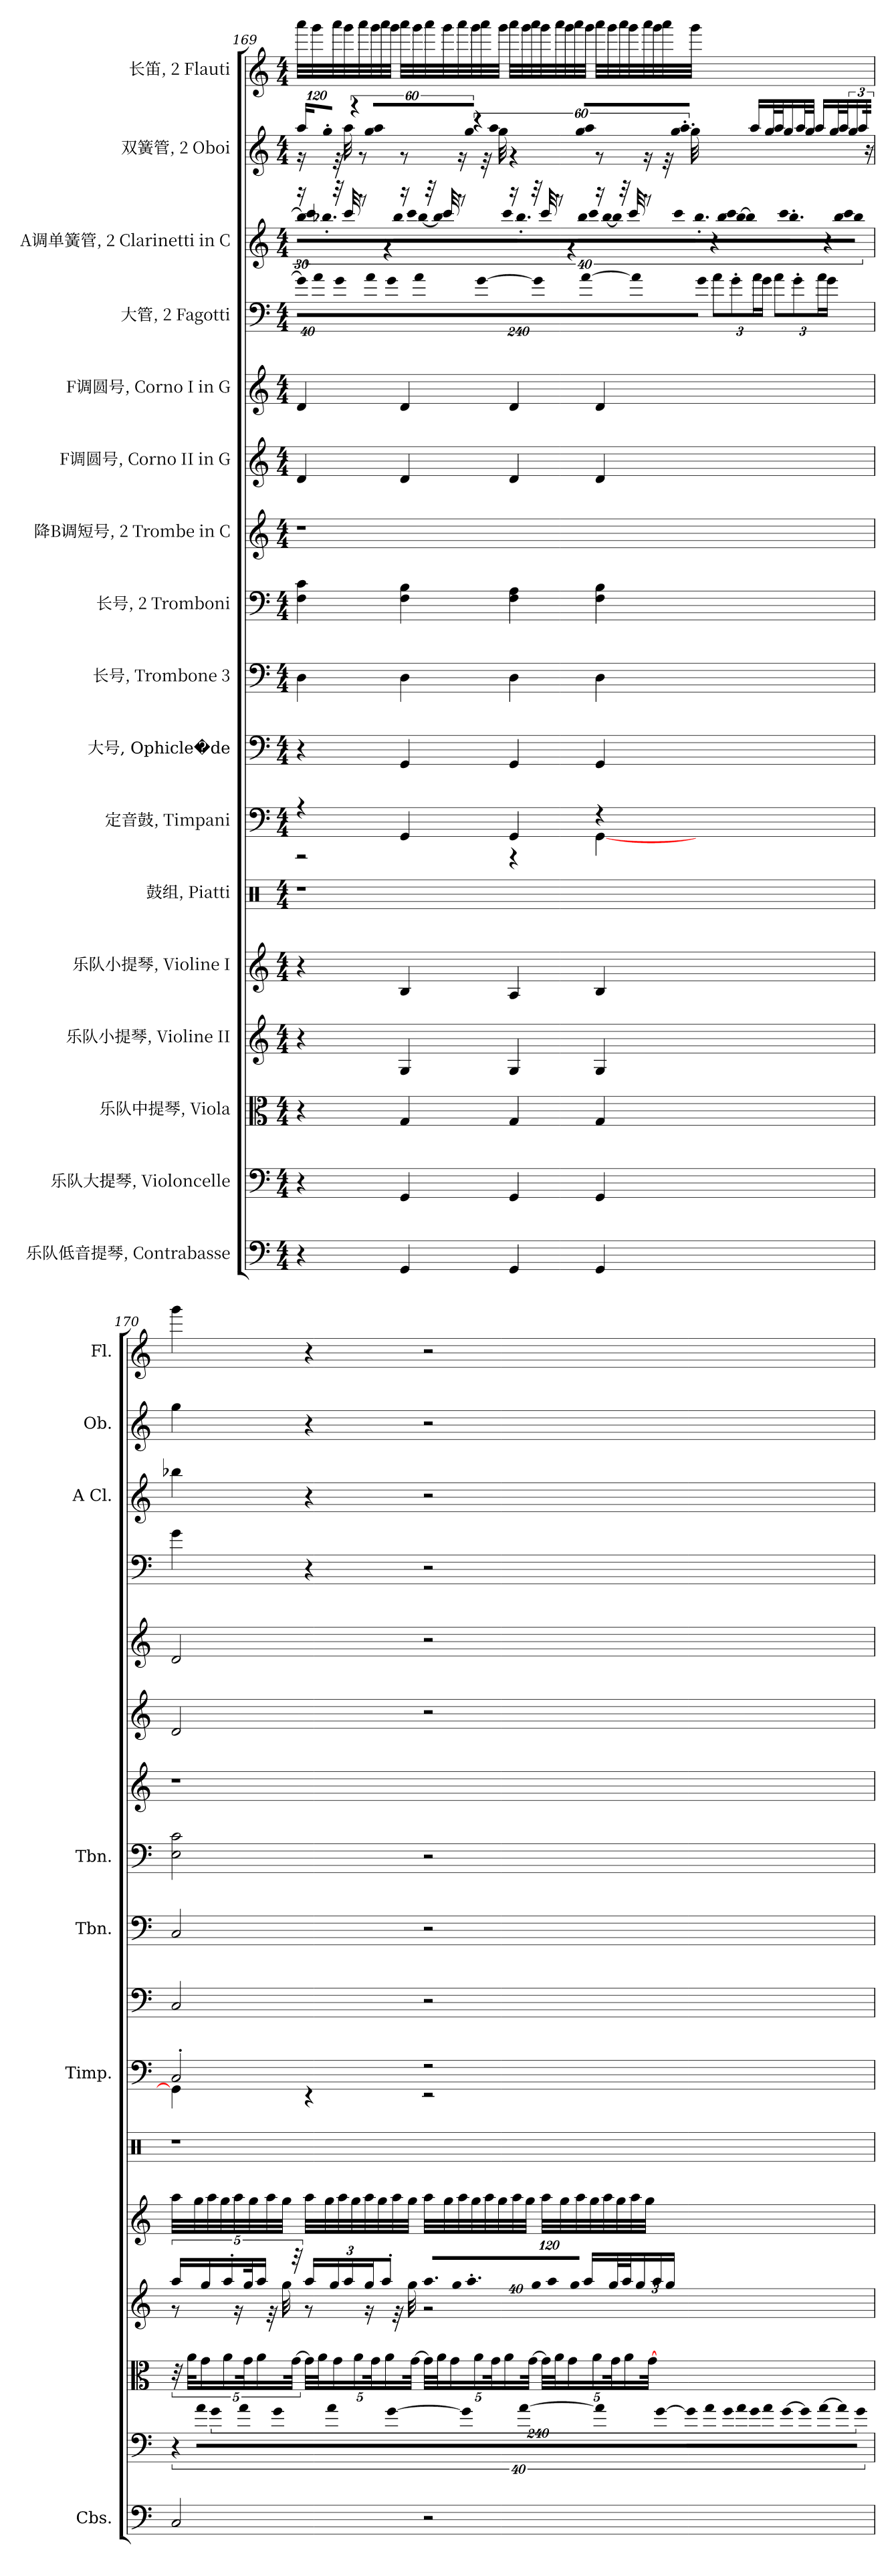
**kern	**kern	**kern	**kern	**kern	**kern	**kern	**kern	**kern	**kern	**kern	**kern	**kern	**kern	**kern	**kern	**kern
*part17	*part16	*part15	*part14	*part13	*part12	*part11	*part10	*part9	*part8	*part7	*part6	*part5	*part4	*part3	*part2	*part1
*staff17	*staff16	*staff15	*staff14	*staff13	*staff12	*staff11	*staff10	*staff9	*staff8	*staff7	*staff6	*staff5	*staff4	*staff3	*staff2	*staff1
*I"乐队低音提琴, Contrabasse	*I"乐队大提琴, Violoncelle	*I"乐队中提琴, Viola	*I"乐队小提琴, Violine II	*I"乐队小提琴, Violine I	*I"鼓组, Piatti	*I"定音鼓, Timpani	*I"大号, Ophicle�de	*I"长号, Trombone 3	*I"长号, 2 Tromboni	*I"降B调短号, 2 Trombe in C	*I"F调圆号, Corno II in G	*I"F调圆号, Corno I in G	*I"大管, 2 Fagotti	*I"A调单簧管, 2 Clarinetti in C	*I"双簧管, 2 Oboi	*I"长笛, 2 Flauti
*I'Cbs.	*	*	*	*	*	*I'Timp.	*	*I'Tbn.	*I'Tbn.	*	*	*	*	*I'A Cl.	*I'Ob.	*I'Fl.
!!LO:PB:g=z
*clefF4	*clefF4	*clefC3	*clefG2	*clefG2	*clefX	*clefF4	*clefF4	*clefF4	*clefF4	*clefG2	*clefG2	*clefG2	*clefF4	*clefG2	*clefG2	*clefG2
*ITrd7c12	*	*	*	*	*	*	*	*	*	*ITrd1c2	*ITrd4c7	*ITrd4c7	*	*ITrd2c3	*	*
*k[]	*k[]	*k[]	*k[]	*k[]	*k[]	*k[]	*k[]	*k[]	*k[]	*k[b-e-]	*k[b-]	*k[b-]	*k[]	*k[f#c#g#]	*k[]	*k[]
*M4/4	*M4/4	*M4/4	*M4/4	*M4/4	*M4/4	*M4/4	*M4/4	*M4/4	*M4/4	*M4/4	*M4/4	*M4/4	*M4/4	*M4/4	*M4/4	*M4/4
*MM167	*MM167	*MM167	*MM167	*MM167	*MM167	*MM167	*MM167	*MM167	*MM167	*MM167	*MM167	*MM167	*MM167	*MM167	*MM167	*MM167
=169	=169	=169	=169	=169	=169	=169	=169	=169	=169	=169	=169	=169	=169	=169	=169	=169
*	*	*	*	*	*	*^	*	*	*	*	*	*	*	*	*	*
*	*	*	*	*	*	*	*	*	*	*	*	*	*	*Xbrackettup	*	*	*
*	*	*	*	*	*	*	*	*	*	*	*	*	*	*	*^	*	*
!	!	!	!	!	!	!	!	!	!	!	!	!	!	!LO:N:vis=32	!	!LO:N:vis=256%9	!LO:N:vis=16	!
*	*	*	*	*	*	*	*	*	*	*	*	*	*	*	*	*	*^	*
4r	4r	4r	4r	4r	1r	4r	2r	4r	4D\	4F\ 4c\	1r	4G/	4G/	640%23g\LLL]	16r	960%17gg\KLLL]	1920%107aa/LL	16r	32aaa\LLL
!	!	!	!	!	!	!	!	!	!	!	!	!	!	!	!	!LO:N:vis=32	!	!	!
.	.	.	.	.	.	.	.	.	.	.	.	.	.	.	.	640%23aa\	.	.	.
.	.	.	.	.	.	.	.	.	.	.	.	.	.	.	.	.	.	.	32ggg\
!	!	!	!	!	!	!	!	!	!	!	!	!	!	!LO:N:vis=32	!	!	!	!	!
.	.	.	.	.	.	.	.	.	.	.	.	.	.	640%23a\J	.	.	.	.	.
!	!	!	!	!	!	!	!	!	!	!	!	!	!	!	!	!LO:N:vis=32.	!	!	!
.	.	.	.	.	.	.	.	.	.	.	.	.	.	.	.	1920%103ggn'\JJJ	.	.	.
!	!	!	!	!	!	!	!	!	!	!	!	!	!	!	!	!	!LO:N:vis=16	!	!
.	.	.	.	.	.	.	.	.	.	.	.	.	.	.	.	.	1920%107gg'/JJ	.	.
.	.	.	.	.	.	.	.	.	.	.	.	.	.	.	32r	.	.	32r	32aaa\
!	!	!	!	!	!	!	!	!	!	!	!	!	!	!LO:N:vis=16	!	!	!	!	!
.	.	.	.	.	.	.	.	.	.	.	.	.	.	1920%137g\	.	.	.	.	.
.	.	.	.	.	.	.	.	.	.	.	.	.	.	.	32aa/	.	.	32aa\	32ggg\
!	!	!	!	!	!	!	!	!	!	!	!	!	!	!	!	!LO:N:vis=32	!	!	!
.	.	.	.	.	.	.	.	.	.	.	.	.	.	.	.	640%23r	.	.	.
!	!	!	!	!	!	!	!	!	!	!	!	!	!	!	!	!	!LO:N:vis=32	!	!
.	.	.	.	.	.	.	.	.	.	.	.	.	.	.	.	.	1920%53r	.	.
.	.	.	.	.	.	.	.	.	.	.	.	.	.	.	8r	.	.	8r	32aaa\
!	!	!	!	!	!	!	!	!	!	!	!	!	!	!	!	!	!LO:N:vis=32	!	!
.	.	.	.	.	.	.	.	.	.	.	.	.	.	.	.	.	1920%53gg/KLL	.	.
!	!	!	!	!	!	!	!	!	!	!	!	!	!	!LO:N:vis=16	!	!LO:N:vis=32	!	!	!
.	.	.	.	.	.	.	.	.	.	.	.	.	.	1920%137a\	.	640%23gg\LLL	.	.	.
.	.	.	.	.	.	.	.	.	.	.	.	.	.	.	.	.	.	.	32ggg\
!	!	!	!	!	!	!	!	!	!	!	!	!	!	!	!	!	!LO:N:vis=16	!	!
.	.	.	.	.	.	.	.	.	.	.	.	.	.	.	.	.	1920%107aa/	.	.
!	!	!	!	!	!	!	!	!	!	!	!	!	!	!	!	!LO:N:vis=32	!	!	!
.	.	.	.	.	.	.	.	.	.	.	.	.	.	.	.	640%23aa\	.	.	.
.	.	.	.	.	.	.	.	.	.	.	.	.	.	.	.	.	.	.	32aaa\
!	!	!	!	!	!	!	!	!	!	!	!	!	!	!LO:N:vis=16	!	!	!	!	!
.	.	.	.	.	.	.	.	.	.	.	.	.	.	1920%137g\	.	.	.	.	.
!	!	!	!	!	!	!	!	!	!	!	!	!	!	!	!	!LO:N:vis=32	!	!	!
.	.	.	.	.	.	.	.	.	.	.	.	.	.	.	.	[640%23gg\	.	.	.
.	.	.	.	.	.	.	.	.	.	.	.	.	.	.	.	.	.	.	32ggg\JJJ
!	!	!	!	!	!	!	!	!	!	!	!	!	!	!	!	!	!LO:N:vis=32	!	!
.	.	.	.	.	.	.	.	.	.	.	.	.	.	.	.	.	1920%53gg/JJk	.	.
!	!	!	!	!	!	!	!	!	!	!	!	!	!	!	!	!	!LO:N:vis=32	!	!
4GGG/	4GG/	4G/	4G/	4B/	.	4GG/	.	4GG/	4D\	4F\ 4B\	.	4G/	4G/	.	16r	.	1920%53r	8r	32aaa\LLL
!	!	!	!	!	!	!	!	!	!	!	!	!	!	!	!	!LO:N:vis=256%9	!	!	!
.	.	.	.	.	.	.	.	.	.	.	.	.	.	.	.	960%17gg\K]	.	.	.
!	!	!	!	!	!	!	!	!	!	!	!	!	!	!	!	!LO:N:vis=32	!	!	!
.	.	.	.	.	.	.	.	.	.	.	.	.	.	.	.	640%23aa\	.	.	.
!	!	!	!	!	!	!	!	!	!	!	!	!	!	!	!	!	!LO:N:vis=32	!	!
.	.	.	.	.	.	.	.	.	.	.	.	.	.	.	.	.	1920%53aa/	.	.
.	.	.	.	.	.	.	.	.	.	.	.	.	.	.	.	.	.	.	32ggg\
!	!	!	!	!	!	!	!	!	!	!	!	!	!	!LO:N:vis=32	!	!	!	!	!
.	.	.	.	.	.	.	.	.	.	.	.	.	.	640%23a\L	.	.	.	.	.
!	!	!	!	!	!	!	!	!	!	!	!	!	!	!	!	!LO:N:vis=32.	!	!	!
.	.	.	.	.	.	.	.	.	.	.	.	.	.	.	.	1920%103gg'\JJJ	.	.	.
.	.	.	.	.	.	.	.	.	.	.	.	.	.	.	.	.	1920ryy	.	.
!	!	!	!	!	!	!	!	!	!	!	!	!	!	!	!	!	!LO:N:vis=32	!	!
.	.	.	.	.	.	.	.	.	.	.	.	.	.	.	.	.	1920%53gg/KLL	.	.
.	.	.	.	.	.	.	.	.	.	.	.	.	.	.	32r	.	.	.	32aaa\
!	!	!	!	!	!	!	!	!	!	!	!	!	!	!LO:N:vis=32	!	!	!	!	!
.	.	.	.	.	.	.	.	.	.	.	.	.	.	[640%23g\	.	.	.	.	.
!	!	!	!	!	!	!	!	!	!	!	!	!	!	!	!	!	!LO:N:vis=16	!	!
.	.	.	.	.	.	.	.	.	.	.	.	.	.	.	.	.	1920%107aa/	.	.
.	.	.	.	.	.	.	.	.	.	.	.	.	.	.	32aa/	.	.	.	32ggg\
!	!	!	!	!	!	!	!	!	!	!	!	!	!	!LO:N:vis=32	!	!	!	!	!
.	.	.	.	.	.	.	.	.	.	.	.	.	.	640%23g\]	.	.	.	.	.
!	!	!	!	!	!	!	!	!	!	!	!	!	!	!	!	!LO:N:vis=32	!	!	!
.	.	.	.	.	.	.	.	.	.	.	.	.	.	.	.	640%23r	.	.	.
.	.	.	.	.	.	.	.	.	.	.	.	.	.	.	8r	.	.	16r	32aaa\
!	!	!	!	!	!	!	!	!	!	!	!	!	!	!	!	!	!LO:N:vis=32	!	!
.	.	.	.	.	.	.	.	.	.	.	.	.	.	.	.	.	1920%53gg/K	.	.
!	!	!	!	!	!	!	!	!	!	!	!	!	!	!LO:N:vis=32	!	!	!	!	!
.	.	.	.	.	.	.	.	.	.	.	.	.	.	[640%23a\	.	.	.	.	.
!	!	!	!	!	!	!	!	!	!	!	!	!	!	!	!	!LO:N:vis=32	!	!	!
.	.	.	.	.	.	.	.	.	.	.	.	.	.	.	.	640%23gg\LLL	.	.	.
.	.	.	.	.	.	.	.	.	.	.	.	.	.	.	.	.	.	.	32ggg\
.	.	.	.	.	.	.	.	.	.	.	.	.	.	.	.	.	18.aa'/JJ	.	.
!	!	!	!	!	!	!	!	!	!	!	!	!	!	!LO:N:vis=32	!	!	!	!	!
.	.	.	.	.	.	.	.	.	.	.	.	.	.	640%23a\]	.	.	.	.	.
!	!	!	!	!	!	!	!	!	!	!	!	!	!	!	!	!LO:N:vis=32	!	!	!
.	.	.	.	.	.	.	.	.	.	.	.	.	.	.	.	640%23aa\	.	.	.
.	.	.	.	.	.	.	.	.	.	.	.	.	.	.	.	.	.	32r	32aaa\
!	!	!	!	!	!	!	!	!	!	!	!	!	!	!LO:N:vis=32	!	!	!	!	!
.	.	.	.	.	.	.	.	.	.	.	.	.	.	640%23g\JJJ	.	.	.	.	.
!	!	!	!	!	!	!	!	!	!	!	!	!	!	!	!	!LO:N:vis=32	!	!	!
.	.	.	.	.	.	.	.	.	.	.	.	.	.	.	.	[640%23gg\	.	.	.
.	.	.	.	.	.	.	.	.	.	.	.	.	.	.	.	.	.	32gg\	32ggg\JJJ
*	*	*	*	*	*	*	*	*	*	*	*	*	*	*	*	*	*	*	*MM156
4GGG/	4GG/	4G/	4G/	4A/	.	4GG/	4r	4GG/	4D\	4F\ 4A\	.	4G/	4G/	.	16r	.	16aa/LL	4r	32aaa\LLL
.	.	.	.	.	.	.	.	.	.	.	.	.	.	12a\L	.	.	.	.	.
!	!	!	!	!	!	!	!	!	!	!	!	!	!	!	!	!LO:N:vis=256%9	!	!	!
.	.	.	.	.	.	.	.	.	.	.	.	.	.	.	.	960%17gg\K]	.	.	.
!	!	!	!	!	!	!	!	!	!	!	!	!	!	!	!	!LO:N:vis=32	!	!	!
.	.	.	.	.	.	.	.	.	.	.	.	.	.	.	.	640%23aa\	.	.	.
.	.	.	.	.	.	.	.	.	.	.	.	.	.	.	.	.	.	.	32ggg\
!	!	!	!	!	!	!	!	!	!	!	!	!	!	!	!	!LO:N:vis=32.	!	!	!
.	.	.	.	.	.	.	.	.	.	.	.	.	.	.	.	1920%103gg'\JJJ	.	.	.
.	.	.	.	.	.	.	.	.	.	.	.	.	.	.	32r	.	32gg/L	.	32aaa\
.	.	.	.	.	.	.	.	.	.	.	.	.	.	12g'\	.	.	.	.	.
.	.	.	.	.	.	.	.	.	.	.	.	.	.	.	32aa/	.	32aa/J	.	32ggg\
!	!	!	!	!	!	!	!	!	!	!	!	!	!	!	!	!LO:N:vis=32	!	!	!
.	.	.	.	.	.	.	.	.	.	.	.	.	.	.	.	640%23r	.	.	.
.	.	.	.	.	.	.	.	.	.	.	.	.	.	.	8r	.	16gg/	.	32aaa\
!	!	!	!	!	!	!	!	!	!	!	!	!	!	!	!	!LO:N:vis=32	!	!	!
.	.	.	.	.	.	.	.	.	.	.	.	.	.	.	.	640%23gg\LLL	.	.	.
.	.	.	.	.	.	.	.	.	.	.	.	.	.	.	.	.	.	.	32ggg\
.	.	.	.	.	.	.	.	.	.	.	.	.	.	24a\L	.	.	.	.	.
!	!	!	!	!	!	!	!	!	!	!	!	!	!	!	!	!LO:N:vis=32	!	!	!
.	.	.	.	.	.	.	.	.	.	.	.	.	.	.	.	640%23aa\	.	.	.
.	.	.	.	.	.	.	.	.	.	.	.	.	.	.	.	.	32aa/L	.	32aaa\
.	.	.	.	.	.	.	.	.	.	.	.	.	.	24g\JJ	.	.	.	.	.
!	!	!	!	!	!	!	!	!	!	!	!	!	!	!	!	!LO:N:vis=32	!	!	!
.	.	.	.	.	.	.	.	.	.	.	.	.	.	.	.	[640%23gg\	.	.	.
.	.	.	.	.	.	.	.	.	.	.	.	.	.	.	.	.	32gg/JJJ	.	32ggg\JJJ
*	*	*	*	*	*	*	*	*	*	*	*	*	*	*	*	*	*	*	*MM151
4GGG/	4GG/	4G/	4G/	4B/	.	4r	[4GG\	4GG/	4D\	4F\ 4B\	.	4G/	4G/	.	16r	.	16aa/LL	8r	32aaa\LLL
.	.	.	.	.	.	.	.	.	.	.	.	.	.	12a\L	.	.	.	.	.
!	!	!	!	!	!	!	!	!	!	!	!	!	!	!	!	!LO:N:vis=256%9	!	!	!
.	.	.	.	.	.	.	.	.	.	.	.	.	.	.	.	960%17gg\K]	.	.	.
!	!	!	!	!	!	!	!	!	!	!	!	!	!	!	!	!LO:N:vis=32	!	!	!
.	.	.	.	.	.	.	.	.	.	.	.	.	.	.	.	640%23aa\	.	.	.
.	.	.	.	.	.	.	.	.	.	.	.	.	.	.	.	.	.	.	32ggg\
!	!	!	!	!	!	!	!	!	!	!	!	!	!	!	!	!LO:N:vis=32.	!	!	!
.	.	.	.	.	.	.	.	.	.	.	.	.	.	.	.	1920%103gg'\JJJ	.	.	.
.	.	.	.	.	.	.	.	.	.	.	.	.	.	.	32r	.	32gg/L	.	32aaa\
.	.	.	.	.	.	.	.	.	.	.	.	.	.	12g'\	.	.	.	.	.
.	.	.	.	.	.	.	.	.	.	.	.	.	.	.	32aa/	.	32aa/J	.	32ggg\
!	!	!	!	!	!	!	!	!	!	!	!	!	!	!	!	!LO:N:vis=32	!	!	!
.	.	.	.	.	.	.	.	.	.	.	.	.	.	.	.	640%23r	.	.	.
.	.	.	.	.	.	.	.	.	.	.	.	.	.	.	8r	.	24gg/	16r	32aaa\
!	!	!	!	!	!	!	!	!	!	!	!	!	!	!	!	!LO:N:vis=32	!	!	!
.	.	.	.	.	.	.	.	.	.	.	.	.	.	.	.	640%23gg\LLL	.	.	.
.	.	.	.	.	.	.	.	.	.	.	.	.	.	.	.	.	.	.	32ggg\
.	.	.	.	.	.	.	.	.	.	.	.	.	.	.	.	.	24aa/JJ	.	.
.	.	.	.	.	.	.	.	.	.	.	.	.	.	24a\L	.	.	.	.	.
!	!	!	!	!	!	!	!	!	!	!	!	!	!	!	!	!LO:N:vis=32	!	!	!
.	.	.	.	.	.	.	.	.	.	.	.	.	.	.	.	640%23aa\	.	.	.
.	.	.	.	.	.	.	.	.	.	.	.	.	.	.	.	.	.	32r	32aaa\
.	.	.	.	.	.	.	.	.	.	.	.	.	.	.	.	.	24r	.	.
.	.	.	.	.	.	.	.	.	.	.	.	.	.	24g\JJ	.	.	.	.	.
!	!	!	!	!	!	!	!	!	!	!	!	!	!	!	!	!LO:N:vis=32	!	!	!
.	.	.	.	.	.	.	.	.	.	.	.	.	.	.	.	640%23gg\JJJ	.	.	.
.	.	.	.	.	.	.	.	.	.	.	.	.	.	.	.	.	.	32gg\	32ggg\JJJ
240ryy	240ryy	240ryy	240ryy	240ryy	240ryy	240ryy	240ryy	240ryy	240ryy	240ryy	240ryy	240ryy	240ryy	.	240ryy	.	240ryy	240ryy	240ryy
.	.	.	.	.	.	.	.	.	.	.	.	.	.	384ryy	.	.	.	.	.
*	*	*	*	*	*	*	*	*	*	*	*	*	*	*	*v	*v	*	*	*
*	*	*	*	*	*	*	*	*	*	*	*	*	*	*	*	*v	*v	*
!!LO:PB:g=z
=170	=170	=170	=170	=170	=170	=170	=170	=170	=170	=170	=170	=170	=170	=170	=170	=170	=170
*	*	*	*	*	*	*	*	*	*	*	*	*	*	*	*	*	*MM172
!	!LO:N:vis=32	!	!	!	!	!	!	!	!	!	!	!	!	!	!	!	!
*	*	*	*^	*	*	*	*	*	*	*	*	*	*	*	*	*	*
2CC/	640%23r	40r	20aa/LL	8r	32aa\LLL	1r	2C'/	4GG\]	2C/	2C/	2E\ 2c\	1r	2G/	2G/	4g\	4ggn\	4gg\	4ggg\
.	.	40a\KLL	.	.	.	.	.	.	.	.	.	.	.	.	.	.	.	.
.	.	.	.	.	32gg\	.	.	.	.	.	.	.	.	.	.	.	.	.
!	!LO:N:vis=32	!	!	!	!	!	!	!	!	!	!	!	!	!	!	!	!	!
.	640%23a\KLL	.	.	.	.	.	.	.	.	.	.	.	.	.	.	.	.	.
.	.	20g\	20gg/	.	.	.	.	.	.	.	.	.	.	.	.	.	.	.
.	.	.	.	.	32aa\	.	.	.	.	.	.	.	.	.	.	.	.	.
!	!LO:N:vis=16	!	!	!	!	!	!	!	!	!	!	!	!	!	!	!	!	!
.	1920%137g\	.	.	.	.	.	.	.	.	.	.	.	.	.	.	.	.	.
.	.	.	.	.	32gg\	.	.	.	.	.	.	.	.	.	.	.	.	.
.	.	20a\	20aa'/	.	.	.	.	.	.	.	.	.	.	.	.	.	.	.
.	.	.	.	16r	32aa\	.	.	.	.	.	.	.	.	.	.	.	.	.
!	!LO:N:vis=16	!	!	!	!	!	!	!	!	!	!	!	!	!	!	!	!	!
.	1920%137a\	.	.	.	.	.	.	.	.	.	.	.	.	.	.	.	.	.
.	.	40g\K	40gg/K	.	.	.	.	.	.	.	.	.	.	.	.	.	.	.
.	.	.	.	.	32gg\	.	.	.	.	.	.	.	.	.	.	.	.	.
.	.	20a\	20aa/JJ	.	.	.	.	.	.	.	.	.	.	.	.	.	.	.
.	.	.	.	32r	32aa\	.	.	.	.	.	.	.	.	.	.	.	.	.
!	!LO:N:vis=16	!	!	!	!	!	!	!	!	!	!	!	!	!	!	!	!	!
.	1920%137g\	.	.	.	.	.	.	.	.	.	.	.	.	.	.	.	.	.
.	.	.	.	32gg\	32gg\JJJ	.	.	.	.	.	.	.	.	.	.	.	.	.
.	.	[40g\JJk	40r	.	.	.	.	.	.	.	.	.	.	.	.	.	.	.
*	*	*Xbrackettup	*Xbrackettup	*	*	*	*	*	*	*	*	*	*	*	*	*	*	*
.	.	40g\LLL]	24aa/LL	8r	32aa\LLL	.	.	4r	.	.	.	.	.	.	4r	4r	4r	4r
.	.	40a\J	.	.	.	.	.	.	.	.	.	.	.	.	.	.	.	.
.	.	.	.	.	32gg\	.	.	.	.	.	.	.	.	.	.	.	.	.
!	!LO:N:vis=32	!	!	!	!	!	!	!	!	!	!	!	!	!	!	!	!	!
.	640%23a\L	.	.	.	.	.	.	.	.	.	.	.	.	.	.	.	.	.
.	.	.	24gg/	.	.	.	.	.	.	.	.	.	.	.	.	.	.	.
.	.	20g\	.	.	.	.	.	.	.	.	.	.	.	.	.	.	.	.
.	.	.	.	.	32aa\	.	.	.	.	.	.	.	.	.	.	.	.	.
!	!LO:N:vis=32	!	!	!	!	!	!	!	!	!	!	!	!	!	!	!	!	!
.	[640%23g\	.	.	.	.	.	.	.	.	.	.	.	.	.	.	.	.	.
.	.	.	24aa/	.	.	.	.	.	.	.	.	.	.	.	.	.	.	.
.	.	.	.	.	32gg\	.	.	.	.	.	.	.	.	.	.	.	.	.
.	.	20a\	.	.	.	.	.	.	.	.	.	.	.	.	.	.	.	.
!	!LO:N:vis=32	!	!	!	!	!	!	!	!	!	!	!	!	!	!	!	!	!
.	640%23g\]	.	.	.	.	.	.	.	.	.	.	.	.	.	.	.	.	.
.	.	.	24gg/J	16r	32aa\	.	.	.	.	.	.	.	.	.	.	.	.	.
!	!LO:N:vis=32	!	!	!	!	!	!	!	!	!	!	!	!	!	!	!	!	!
.	[640%23a\	.	.	.	.	.	.	.	.	.	.	.	.	.	.	.	.	.
.	.	40g\K	.	.	.	.	.	.	.	.	.	.	.	.	.	.	.	.
.	.	.	.	.	32gg\	.	.	.	.	.	.	.	.	.	.	.	.	.
.	.	.	12aa'/J	.	.	.	.	.	.	.	.	.	.	.	.	.	.	.
.	.	20a\	.	.	.	.	.	.	.	.	.	.	.	.	.	.	.	.
!	!LO:N:vis=32	!	!	!	!	!	!	!	!	!	!	!	!	!	!	!	!	!
.	640%23a\]	.	.	.	.	.	.	.	.	.	.	.	.	.	.	.	.	.
.	.	.	.	32r	32aa\	.	.	.	.	.	.	.	.	.	.	.	.	.
!	!LO:N:vis=32	!	!	!	!	!	!	!	!	!	!	!	!	!	!	!	!	!
.	[640%23g\JJJ	.	.	.	.	.	.	.	.	.	.	.	.	.	.	.	.	.
.	.	.	.	32gg\	32gg\JJJ	.	.	.	.	.	.	.	.	.	.	.	.	.
.	.	[40g\JJk	.	.	.	.	.	.	.	.	.	.	.	.	.	.	.	.
!	!	!	!LO:N:vis=32.	!	!	!	!	!	!	!	!	!	!	!	!	!	!	!
2r	.	40g\LLL]	1920%103aa/LLL	2r	32aa\LLL	.	2r	2r	2r	2r	2r	.	2r	2r	2r	2r	2r	2r
*	*Xbrackettup	*	*	*	*	*	*	*	*	*	*	*	*	*	*	*	*	*
!	!LO:N:vis=32	!	!	!	!	!	!	!	!	!	!	!	!	!	!	!	!	!
.	640%23g\LLL]	.	.	.	.	.	.	.	.	.	.	.	.	.	.	.	.	.
.	.	40a\J	.	.	.	.	.	.	.	.	.	.	.	.	.	.	.	.
.	.	.	.	.	32gg\	.	.	.	.	.	.	.	.	.	.	.	.	.
!	!LO:N:vis=32	!	!	!	!	!	!	!	!	!	!	!	!	!	!	!	!	!
.	640%23a\J	.	.	.	.	.	.	.	.	.	.	.	.	.	.	.	.	.
.	.	20g\	.	.	.	.	.	.	.	.	.	.	.	.	.	.	.	.
!	!	!	!LO:N:vis=32	!	!	!	!	!	!	!	!	!	!	!	!	!	!	!
.	.	.	640%23gg/	.	.	.	.	.	.	.	.	.	.	.	.	.	.	.
.	.	.	.	.	32aa\	.	.	.	.	.	.	.	.	.	.	.	.	.
!	!LO:N:vis=16	!	!	!	!	!	!	!	!	!	!	!	!	!	!	!	!	!
.	1920%137g\	.	.	.	.	.	.	.	.	.	.	.	.	.	.	.	.	.
!	!	!	!LO:N:vis=32.	!	!	!	!	!	!	!	!	!	!	!	!	!	!	!
.	.	.	1920%103aa'/	.	.	.	.	.	.	.	.	.	.	.	.	.	.	.
.	.	.	.	.	32gg\	.	.	.	.	.	.	.	.	.	.	.	.	.
.	.	20a\	.	.	.	.	.	.	.	.	.	.	.	.	.	.	.	.
.	.	.	.	.	32aa\	.	.	.	.	.	.	.	.	.	.	.	.	.
!	!	!	!LO:N:vis=32	!	!	!	!	!	!	!	!	!	!	!	!	!	!	!
.	.	.	640%23gg/	.	.	.	.	.	.	.	.	.	.	.	.	.	.	.
!	!LO:N:vis=16	!	!	!	!	!	!	!	!	!	!	!	!	!	!	!	!	!
.	1920%137a\	.	.	.	.	.	.	.	.	.	.	.	.	.	.	.	.	.
.	.	40g\K	.	.	.	.	.	.	.	.	.	.	.	.	.	.	.	.
.	.	.	.	.	32gg\	.	.	.	.	.	.	.	.	.	.	.	.	.
.	.	20a\	.	.	.	.	.	.	.	.	.	.	.	.	.	.	.	.
!	!	!	!LO:N:vis=32	!	!	!	!	!	!	!	!	!	!	!	!	!	!	!
.	.	.	640%23aa/	.	.	.	.	.	.	.	.	.	.	.	.	.	.	.
.	.	.	.	.	32aa\	.	.	.	.	.	.	.	.	.	.	.	.	.
!	!	!	!LO:N:vis=32	!	!	!	!	!	!	!	!	!	!	!	!	!	!	!
.	.	.	640%23gg/JJJ	.	.	.	.	.	.	.	.	.	.	.	.	.	.	.
!	!LO:N:vis=16	!	!	!	!	!	!	!	!	!	!	!	!	!	!	!	!	!
.	1920%137g\	.	.	.	.	.	.	.	.	.	.	.	.	.	.	.	.	.
.	.	.	.	.	32gg\JJJ	.	.	.	.	.	.	.	.	.	.	.	.	.
.	.	[40g\JJk	.	.	.	.	.	.	.	.	.	.	.	.	.	.	.	.
.	.	40g\LLL]	.	.	32aa\LLL	.	.	.	.	.	.	.	.	.	.	.	.	.
.	.	.	16aa/LL	.	.	.	.	.	.	.	.	.	.	.	.	.	.	.
.	.	40a\J	.	.	.	.	.	.	.	.	.	.	.	.	.	.	.	.
.	.	.	.	.	32gg\	.	.	.	.	.	.	.	.	.	.	.	.	.
!	!LO:N:vis=32	!	!	!	!	!	!	!	!	!	!	!	!	!	!	!	!	!
.	640%23a\L	.	.	.	.	.	.	.	.	.	.	.	.	.	.	.	.	.
.	.	20g\	.	.	.	.	.	.	.	.	.	.	.	.	.	.	.	.
.	.	.	.	.	32aa\	.	.	.	.	.	.	.	.	.	.	.	.	.
.	.	.	32gg/L	.	.	.	.	.	.	.	.	.	.	.	.	.	.	.
!	!LO:N:vis=32	!	!	!	!	!	!	!	!	!	!	!	!	!	!	!	!	!
.	[640%23g\	.	.	.	.	.	.	.	.	.	.	.	.	.	.	.	.	.
.	.	.	.	.	32gg\	.	.	.	.	.	.	.	.	.	.	.	.	.
.	.	.	32aa/J	.	.	.	.	.	.	.	.	.	.	.	.	.	.	.
.	.	20a\	.	.	.	.	.	.	.	.	.	.	.	.	.	.	.	.
!	!LO:N:vis=32	!	!	!	!	!	!	!	!	!	!	!	!	!	!	!	!	!
.	640%23g\]	.	.	.	.	.	.	.	.	.	.	.	.	.	.	.	.	.
.	.	.	.	.	32aa\	.	.	.	.	.	.	.	.	.	.	.	.	.
.	.	.	24gg/	.	.	.	.	.	.	.	.	.	.	.	.	.	.	.
!	!LO:N:vis=32	!	!	!	!	!	!	!	!	!	!	!	!	!	!	!	!	!
.	[640%23a\	.	.	.	.	.	.	.	.	.	.	.	.	.	.	.	.	.
.	.	40g\K	.	.	.	.	.	.	.	.	.	.	.	.	.	.	.	.
.	.	.	.	.	32gg\	.	.	.	.	.	.	.	.	.	.	.	.	.
.	.	.	24aa/	.	.	.	.	.	.	.	.	.	.	.	.	.	.	.
.	.	20a\	.	.	.	.	.	.	.	.	.	.	.	.	.	.	.	.
!	!LO:N:vis=32	!	!	!	!	!	!	!	!	!	!	!	!	!	!	!	!	!
.	640%23a\]	.	.	.	.	.	.	.	.	.	.	.	.	.	.	.	.	.
.	.	.	.	.	32aa\	.	.	.	.	.	.	.	.	.	.	.	.	.
.	.	.	24gg/JJ	.	.	.	.	.	.	.	.	.	.	.	.	.	.	.
!	!LO:N:vis=32	!	!	!	!	!	!	!	!	!	!	!	!	!	!	!	!	!
.	[640%23g\JJJ	.	.	.	.	.	.	.	.	.	.	.	.	.	.	.	.	.
.	.	.	.	.	32gg\JJJ	.	.	.	.	.	.	.	.	.	.	.	.	.
.	.	[40g\JJk	.	.	.	.	.	.	.	.	.	.	.	.	.	.	.	.
320ryy	.	320ryy	.	480ryy	320ryy	320ryy	320ryy	320ryy	320ryy	320ryy	320ryy	320ryy	320ryy	320ryy	320ryy	320ryy	320ryy	320ryy
.	.	.	480ryy	.	.	.	.	.	.	.	.	.	.	.	.	.	.	.
.	.	.	.	960ryy	.	.	.	.	.	.	.	.	.	.	.	.	.	.
*	*	*	*v	*v	*	*	*v	*v	*	*	*	*	*	*	*	*	*	*
=	=	=	=	=	=	=	=	=	=	=	=	=	=	=	=	=
*-	*-	*-	*-	*-	*-	*-	*-	*-	*-	*-	*-	*-	*-	*-	*-	*-
